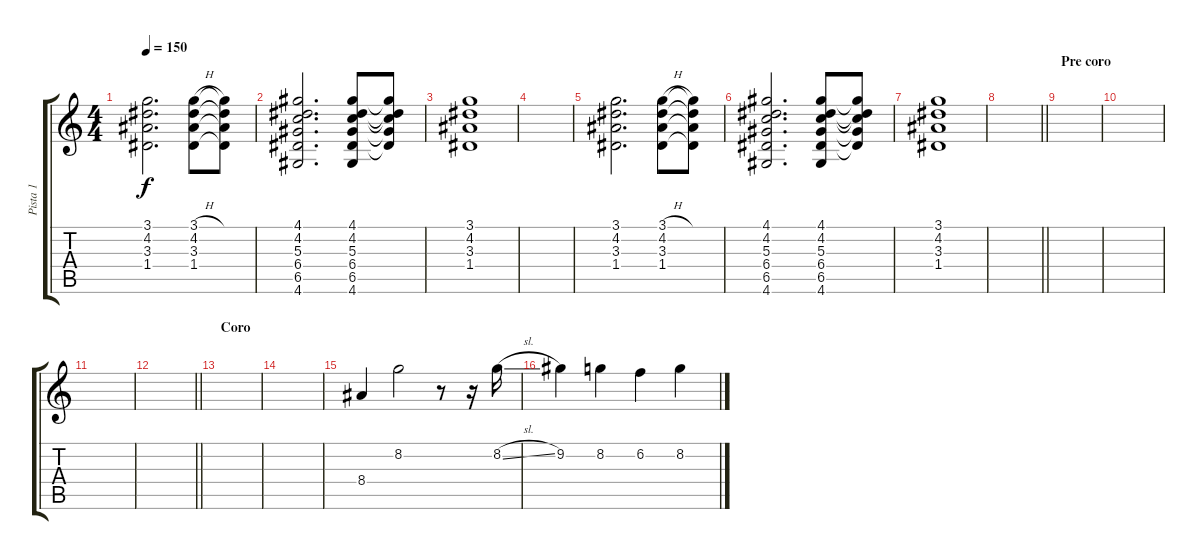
\track ("Pista 1" "Pista 1") {instrument acousticguitarsteel}
\staff {score tabs}
\tuning (E4 B3 G3 D3 A2 E2) {hide}
\ts (4 4)
\tempo 150
\clef g2
\ks c
(3.1 4.2 3.3 1.4).2{d dy f} (3.1{h} 4.2 3.3 1.4).8 (3.1{t} 4.2{t} 3.3{t} 1.4{t}).8 |
(4.1 4.2 5.3 6.4 6.5 4.6).2{d} (4.1 4.2 5.3 6.4 6.5 4.6).8 (4.1{t} 4.2{t} 5.3{t} 6.4{t} 6.5{t}).8 |
(3.1 4.2 3.3 1.4).1 |
|
(3.1 4.2 3.3 1.4).2{d} (3.1{h} 4.2 3.3 1.4).8 (3.1{t} 4.2{t} 3.3{t} 1.4{t}).8 |
(4.1 4.2 5.3 6.4 6.5 4.6).2{d} (4.1 4.2 5.3 6.4 6.5 4.6).8 (4.1{t} 4.2{t} 5.3{t} 6.4{t} 6.5{t}).8 |
(3.1 4.2 3.3 1.4).1 |
\barLineRight lightlight
|
\section ("" "Pre coro")
|
|
|
\barLineRight lightlight
|
\section ("" "Coro")
|
|
8.4.4 8.2.2 r.8 r.16 8.2{sl}.16 |
9.2.4 8.2.4 6.2.4 8.2.4
